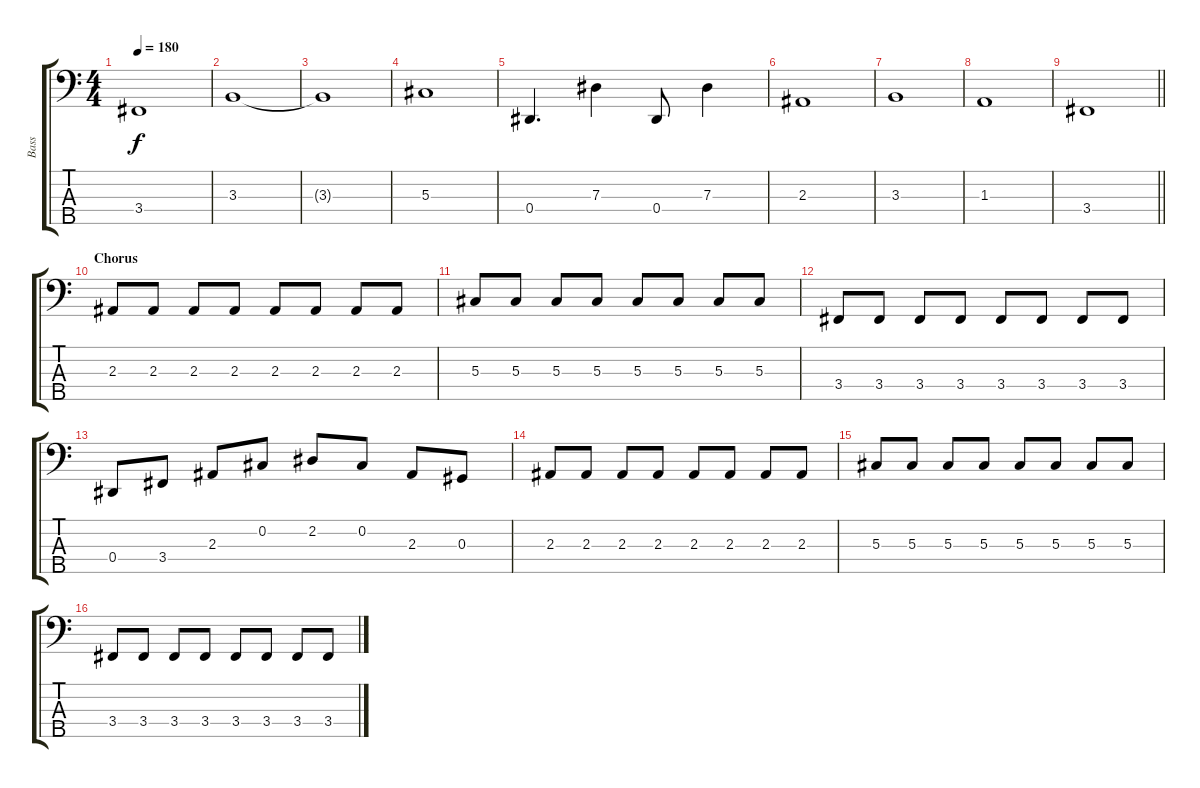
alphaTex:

\track ("Bass" "Bass") {instrument electricbassfinger}
\staff {score tabs}
\tuning (Gb2 Db2 Ab1 Eb1 Bb0) {hide}
\ts (4 4)
\tempo 180
\clef f4
\ks c
3.4.1{dy f} |
3.3.1 |
3.3{t}.1 |
5.3.1 |
0.4.4{d} 7.3.4 0.4.8 7.3.4 |
2.3.1 |
3.3.1 |
1.3.1 |
\barLineRight lightlight
3.4.1 |
\section ("" "Chorus")
2.3.8 2.3.8 2.3.8 2.3.8 2.3.8 2.3.8 2.3.8 2.3.8 |
5.3.8 5.3.8 5.3.8 5.3.8 5.3.8 5.3.8 5.3.8 5.3.8 |
3.4.8 3.4.8 3.4.8 3.4.8 3.4.8 3.4.8 3.4.8 3.4.8 |
0.4.8 3.4.8 2.3.8 0.2.8 2.2.8 0.2.8 2.3.8 0.3.8 |
2.3.8 2.3.8 2.3.8 2.3.8 2.3.8 2.3.8 2.3.8 2.3.8 |
5.3.8 5.3.8 5.3.8 5.3.8 5.3.8 5.3.8 5.3.8 5.3.8 |
3.4.8 3.4.8 3.4.8 3.4.8 3.4.8 3.4.8 3.4.8 3.4.8
